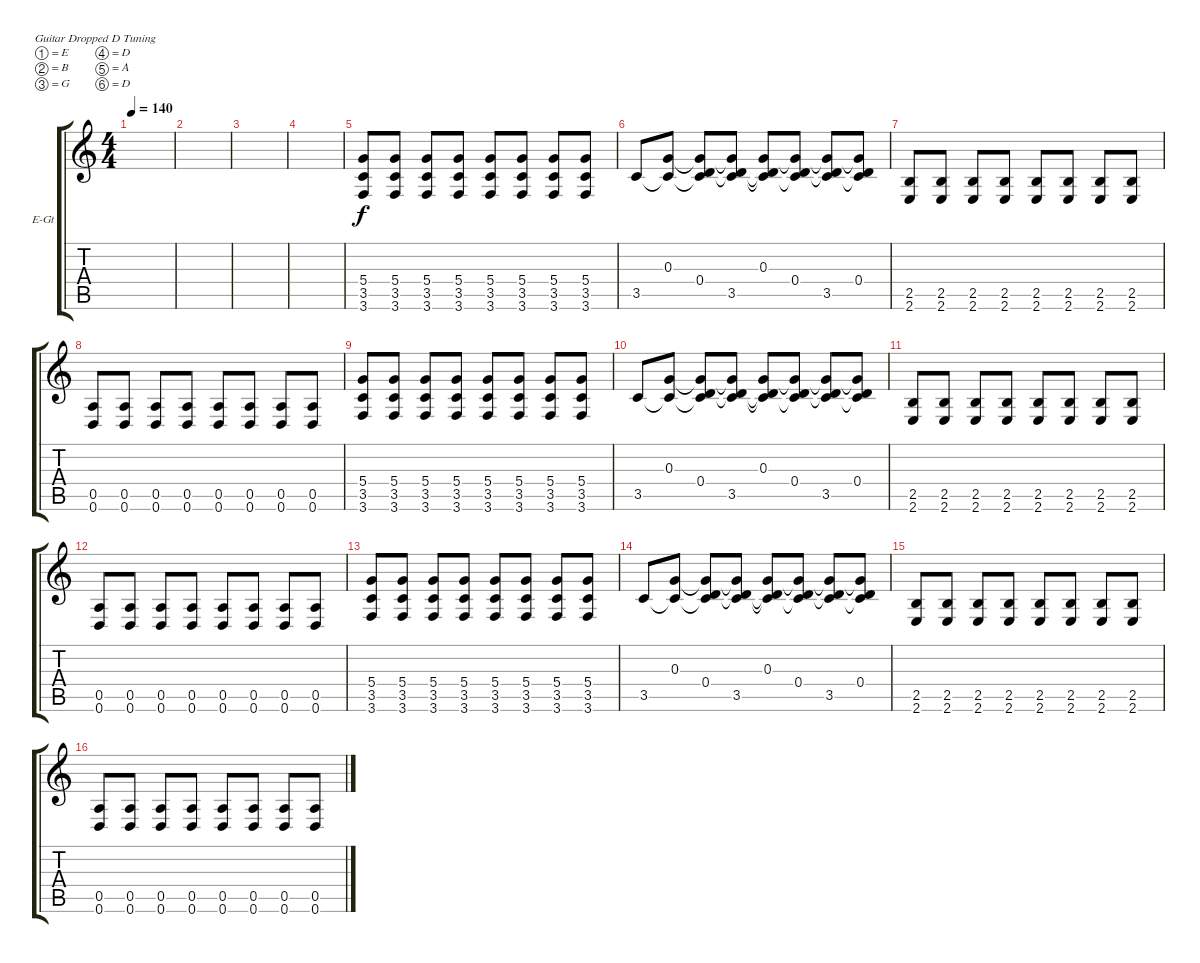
\defaultSystemsLayout 4
\bracketExtendMode groupsimilarinstruments
\firstSystemTrackNameOrientation horizontal
\otherSystemsTrackNameOrientation horizontal
\track ("Electric Guitar" "E-Gt") {instrument electricguitarclean}
\staff {score tabs}
\tuning (E4 B3 G3 D3 A2 D2)
\ts (4 4)
\tempo 140
\clef g2
\scale
0.333333
\ks c
|
\scale
0.333333 |
\scale
0.333333 |
\scale
0.333333 |
\scale
0.333333 (3.6 3.5 5.4).8 (3.6 3.5 5.4).8 (3.6 3.5 5.4).8 (3.6 3.5 5.4).8 (3.6 3.5 5.4).8 (3.6 3.5 5.4).8 (3.6 3.5 5.4).8 (3.6 3.5 5.4).8 |
\scale
0.333333 3.5.8 (0.3 3.5{t}).8 (0.4 3.5{t} 0.3{t}).8 (3.5 0.4{t} 0.3{t}).8 (0.3 0.4{t} 3.5{t}).8 (0.4 3.5{t} 0.3{t}).8 (3.5 0.4{t} 0.3{t}).8 (0.4 3.5{t} 0.3{t}).8 |
\scale
0.333333 (2.6 2.5).8 (2.6 2.5).8 (2.6 2.5).8 (2.6 2.5).8 (2.6 2.5).8 (2.6 2.5).8 (2.6 2.5).8 (2.6 2.5).8 |
\scale
0.333333 (0.6 0.5).8 (0.6 0.5).8 (0.6 0.5).8 (0.6 0.5).8 (0.6 0.5).8 (0.6 0.5).8 (0.6 0.5).8 (0.6 0.5).8 |
\scale
0.333333 (3.6 3.5 5.4).8 (3.6 3.5 5.4).8 (3.6 3.5 5.4).8 (3.6 3.5 5.4).8 (3.6 3.5 5.4).8 (3.6 3.5 5.4).8 (3.6 3.5 5.4).8 (3.6 3.5 5.4).8 |
\scale
0.333333 3.5.8 (0.3 3.5{t}).8 (0.4 3.5{t} 0.3{t}).8 (3.5 0.4{t} 0.3{t}).8 (0.3 0.4{t} 3.5{t}).8 (0.4 3.5{t} 0.3{t}).8 (3.5 0.4{t} 0.3{t}).8 (0.4 3.5{t} 0.3{t}).8 |
\scale
0.333333 (2.6 2.5).8 (2.6 2.5).8 (2.6 2.5).8 (2.6 2.5).8 (2.6 2.5).8 (2.6 2.5).8 (2.6 2.5).8 (2.6 2.5).8 |
\scale
0.333333 (0.6 0.5).8 (0.6 0.5).8 (0.6 0.5).8 (0.6 0.5).8 (0.6 0.5).8 (0.6 0.5).8 (0.6 0.5).8 (0.6 0.5).8 |
\scale
0.333333 (3.6 3.5 5.4).8 (3.6 3.5 5.4).8 (3.6 3.5 5.4).8 (3.6 3.5 5.4).8 (3.6 3.5 5.4).8 (3.6 3.5 5.4).8 (3.6 3.5 5.4).8 (3.6 3.5 5.4).8 |
\scale
0.333333 3.5.8 (0.3 3.5{t}).8 (0.4 3.5{t} 0.3{t}).8 (3.5 0.4{t} 0.3{t}).8 (0.3 0.4{t} 3.5{t}).8 (0.4 3.5{t} 0.3{t}).8 (3.5 0.4{t} 0.3{t}).8 (0.4 3.5{t} 0.3{t}).8 |
\scale
0.333333 (2.6 2.5).8 (2.6 2.5).8 (2.6 2.5).8 (2.6 2.5).8 (2.6 2.5).8 (2.6 2.5).8 (2.6 2.5).8 (2.6 2.5).8 |
\scale
0.333333 (0.6 0.5).8 (0.6 0.5).8 (0.6 0.5).8 (0.6 0.5).8 (0.6 0.5).8 (0.6 0.5).8 (0.6 0.5).8 (0.6 0.5).8
